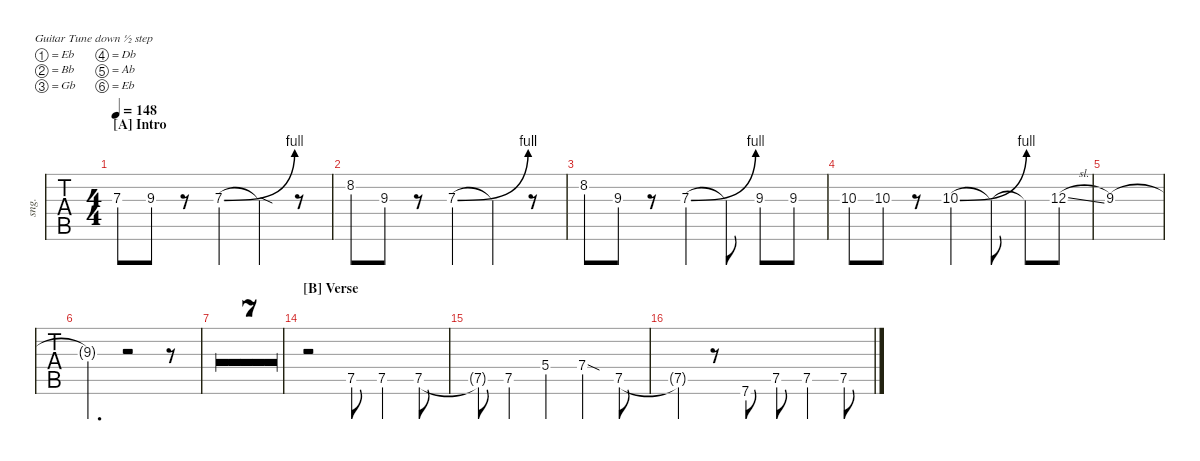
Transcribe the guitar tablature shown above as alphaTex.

\defaultSystemsLayout 4
\hideDynamics
\bracketExtendMode nobrackets
\otherSystemsTrackNameOrientation horizontal
\track ("Vocals" "sng.") {multiBarRest instrument voiceoohs}
\staff {tabs}
\tuning (Eb4 Bb3 Gb3 Db3 Ab2 Eb2)
\ts (4 4)
\section ("A" "Intro")
\tempo 148
\clef g2
\ks eminor
7.3{acc #}.8{dy mf instrument voiceoohs} 9.3{acc #}.8 r.8 7.3{be (bend 0 0 15 4) acc #}.4 7.3{sod t}.4 r.8 |
8.2{acc #}.8 9.3{acc #}.8 r.8 7.3{be (bend 0 0 15 4) acc #}.4 7.3{t}.4 r.8 |
8.2{acc #}.8 9.3{acc #}.8 r.8 7.3{be (bend 0 0 15 4) acc #}.4 7.3{t}.8 9.3{acc #}.8 9.3{acc #}.8 |
10.3{acc forcenatural}.8 10.3{acc forcenatural}.8 r.8 10.3{be (bend 0 0 15 4) acc forcenatural}.4 10.3{t}.8 10.3{be (prebend 0 4 60 4) t}.8 12.3{sl acc #}.8 |
9.3{acc #}.1 |
9.3{t acc #}.4{d} r.2 r.8 |
r.1 |
r.1 |
r.1 |
r.1 |
r.1 |
r.1 |
r.1 |
\section ("B" "Verse")
r.2 7.5{acc #}.8 7.5{acc #}.4 7.5{acc #}.8 |
7.5{t acc #}.8 7.5{acc #}.4 5.4{acc #}.4 7.4{sod acc #}.4 7.5{acc #}.8 |
7.5{t acc #}.4 r.8 7.6{acc #}.8 7.5{acc #}.8 7.5{acc #}.4 7.5{acc #}.8
